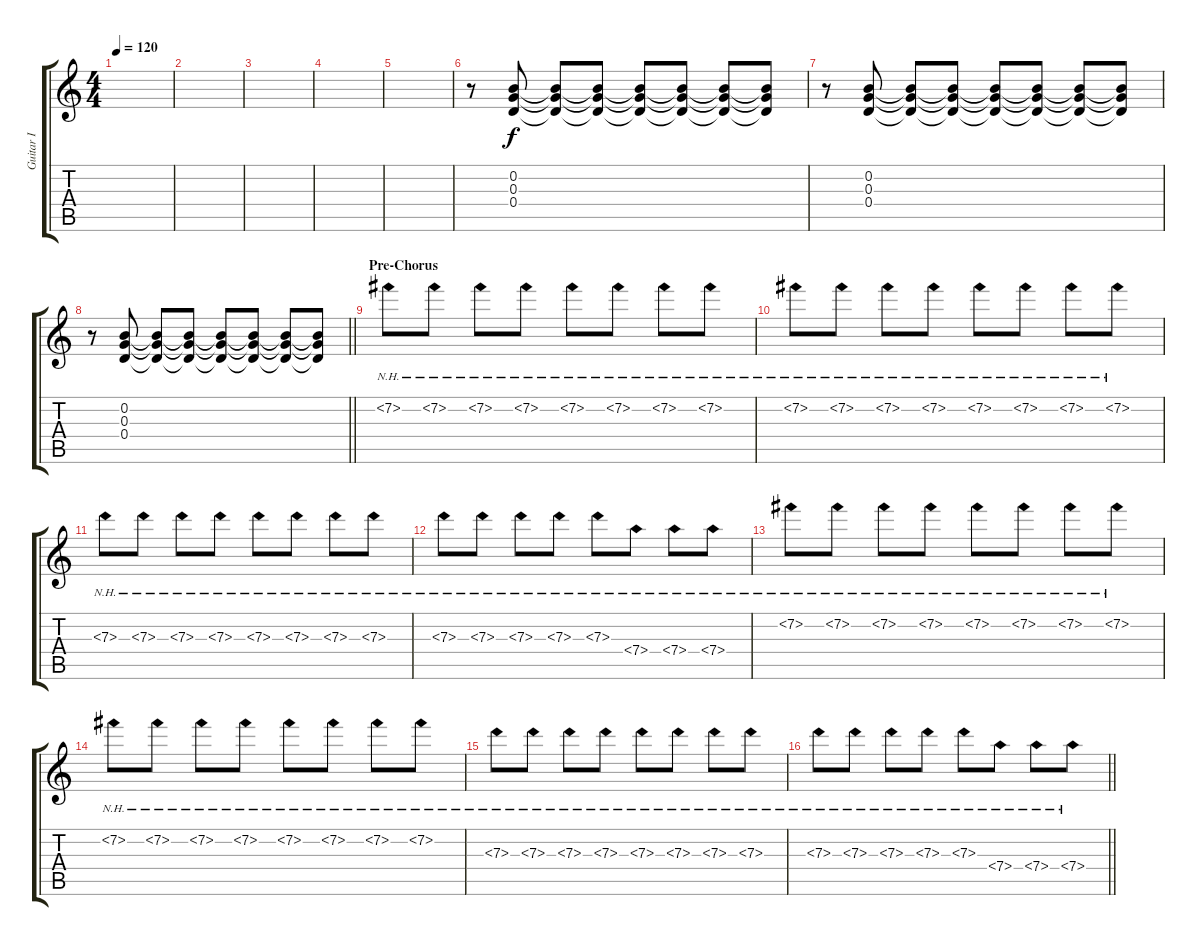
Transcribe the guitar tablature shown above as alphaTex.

\track ("Guitar I" "Guitar I") {instrument distortionguitar}
\staff {score tabs}
\tuning (E4 B3 G3 D3 A2 D2) {hide}
\ts (4 4)
\tempo 120
\clef g2
\ks c
|
|
|
|
|
r.8{volume 7 balance 14 instrument electricguitarclean} (0.2 0.3 0.4).8 (0.2{t} 0.3{t} 0.4{t}).8{balance 2} (0.2{t} 0.3{t} 0.4{t}).8 (0.2{t} 0.3{t} 0.4{t}).8{balance 14} (0.2{t} 0.3{t} 0.4{t}).8 (0.2{t} 0.3{t} 0.4{t}).8{balance 2} (0.2{t} 0.3{t} 0.4{t}).8 |
r.8{volume 8 balance 14 instrument electricguitarclean} (0.2 0.3 0.4).8 (0.2{t} 0.3{t} 0.4{t}).8{balance 2} (0.2{t} 0.3{t} 0.4{t}).8 (0.2{t} 0.3{t} 0.4{t}).8{balance 14} (0.2{t} 0.3{t} 0.4{t}).8 (0.2{t} 0.3{t} 0.4{t}).8{balance 2} (0.2{t} 0.3{t} 0.4{t}).8 |
\barLineRight lightlight
r.8{volume 8 balance 14 instrument electricguitarclean} (0.2 0.3 0.4).8 (0.2{t} 0.3{t} 0.4{t}).8{balance 2} (0.2{t} 0.3{t} 0.4{t}).8 (0.2{t} 0.3{t} 0.4{t}).8{balance 14} (0.2{t} 0.3{t} 0.4{t}).8 (0.2{t} 0.3{t} 0.4{t}).8{balance 2} (0.2{t} 0.3{t} 0.4{t}).8 |
\section ("" "Pre-Chorus")
7.2{nh}.8{volume 16 balance 8} 7.2{nh}.8 7.2{nh}.8 7.2{nh}.8 7.2{nh}.8 7.2{nh}.8 7.2{nh}.8 7.2{nh}.8 |
7.2{nh}.8 7.2{nh}.8 7.2{nh}.8 7.2{nh}.8 7.2{nh}.8 7.2{nh}.8 7.2{nh}.8 7.2{nh}.8 |
7.3{nh}.8 7.3{nh}.8 7.3{nh}.8 7.3{nh}.8 7.3{nh}.8 7.3{nh}.8 7.3{nh}.8 7.3{nh}.8 |
7.3{nh}.8 7.3{nh}.8 7.3{nh}.8 7.3{nh}.8 7.3{nh}.8 7.4{nh}.8 7.4{nh}.8 7.4{nh}.8 |
7.2{nh}.8 7.2{nh}.8 7.2{nh}.8 7.2{nh}.8 7.2{nh}.8 7.2{nh}.8 7.2{nh}.8 7.2{nh}.8 |
7.2{nh}.8 7.2{nh}.8 7.2{nh}.8 7.2{nh}.8 7.2{nh}.8 7.2{nh}.8 7.2{nh}.8 7.2{nh}.8 |
7.3{nh}.8 7.3{nh}.8 7.3{nh}.8 7.3{nh}.8 7.3{nh}.8 7.3{nh}.8 7.3{nh}.8 7.3{nh}.8 |
\barLineRight lightlight
7.3{nh}.8 7.3{nh}.8 7.3{nh}.8 7.3{nh}.8 7.3{nh}.8 7.4{nh}.8 7.4{nh}.8 7.4{nh}.8
